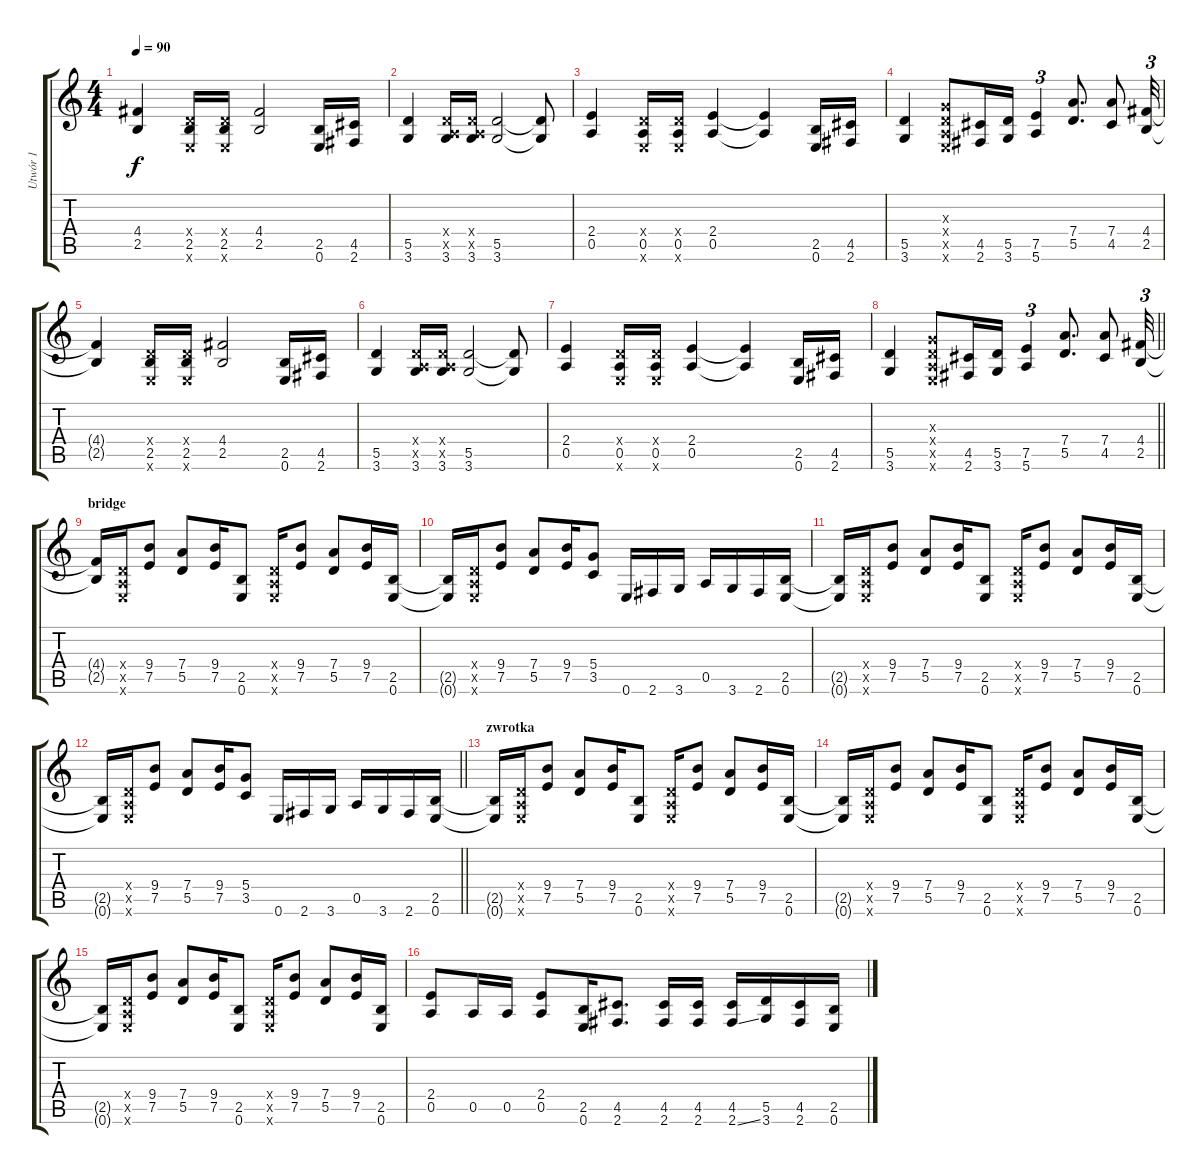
\track ("Utwór 1" "Utwór 1") {instrument distortionguitar}
\staff {score tabs}
\tuning (E4 B3 G3 D3 A2 E2) {hide}
\ts (4 4)
\tempo 90
\clef g2
\ks c
(4.4{t} 2.5{t}).4{dy f} (0.4{x} 2.5 0.6{x}).16 (0.4{x} 2.5 0.6{x}).16 (4.4 2.5).2 (2.5 0.6).16 (4.5 2.6).16 |
(5.5 3.6).4 (0.4{x} 0.5{x} 3.6).16 (0.4{x} 0.5{x} 3.6).16 (5.5 3.6).2 (5.5{t} 3.6{t}).8 |
(2.4 0.5).4 (0.4{x} 0.5 0.6{x}).16 (0.4{x} 0.5 0.6{x}).16 (2.4 0.5).4 (2.4{t} 0.5{t}).4 (2.5 0.6).16 (4.5 2.6).16 |
(5.5 3.6).4 (0.3{x} 0.4{x} 0.5{x} 0.6{x}).8 (4.5 2.6).16 (5.5 3.6).16 (7.5 5.6).4{tu (3 2)} (7.4 5.5).8{d} (7.4 4.5).8 (4.4 2.5).32{tu (3 2)} |
(4.4{t} 2.5{t}).4 (0.4{x} 2.5 0.6{x}).16 (0.4{x} 2.5 0.6{x}).16 (4.4 2.5).2 (2.5 0.6).16 (4.5 2.6).16 |
(5.5 3.6).4 (0.4{x} 0.5{x} 3.6).16 (0.4{x} 0.5{x} 3.6).16 (5.5 3.6).2 (5.5{t} 3.6{t}).8 |
(2.4 0.5).4 (0.4{x} 0.5 0.6{x}).16 (0.4{x} 0.5 0.6{x}).16 (2.4 0.5).4 (2.4{t} 0.5{t}).4 (2.5 0.6).16 (4.5 2.6).16 |
\barLineRight lightlight
(5.5 3.6).4 (0.3{x} 0.4{x} 0.5{x} 0.6{x}).8 (4.5 2.6).16 (5.5 3.6).16 (7.5 5.6).4{tu (3 2)} (7.4 5.5).8{d} (7.4 4.5).8 (4.4 2.5).32{tu (3 2)} |
\section ("" "bridge")
(4.4{t} 2.5{t}).16 (0.4{x} 0.5{x} 0.6{x}).16 (9.4 7.5).8 (7.4 5.5).8 (9.4 7.5).16 (2.5 0.6).8 (0.4{x} 0.5{x} 0.6{x}).16 (9.4 7.5).8 (7.4 5.5).8 (9.4 7.5).16 (2.5 0.6).16 |
(2.5{t} 0.6{t}).16 (0.4{x} 0.5{x} 0.6{x}).16 (9.4 7.5).8 (7.4 5.5).8 (9.4 7.5).16 (5.4 3.5).8 0.6.16 2.6.16 3.6.16 0.5.16 3.6.16 2.6.16 (2.5 0.6).16 |
(2.5{t} 0.6{t}).16 (0.4{x} 0.5{x} 0.6{x}).16 (9.4 7.5).8 (7.4 5.5).8 (9.4 7.5).16 (2.5 0.6).8 (0.4{x} 0.5{x} 0.6{x}).16 (9.4 7.5).8 (7.4 5.5).8 (9.4 7.5).16 (2.5 0.6).16 |
\barLineRight lightlight
(2.5{t} 0.6{t}).16 (0.4{x} 0.5{x} 0.6{x}).16 (9.4 7.5).8 (7.4 5.5).8 (9.4 7.5).16 (5.4 3.5).8 0.6.16 2.6.16 3.6.16 0.5.16 3.6.16 2.6.16 (2.5 0.6).16 |
\section ("" "zwrotka")
(2.5{t} 0.6{t}).16 (0.4{x} 0.5{x} 0.6{x}).16 (9.4 7.5).8 (7.4 5.5).8 (9.4 7.5).16 (2.5 0.6).8 (0.4{x} 0.5{x} 0.6{x}).16 (9.4 7.5).8 (7.4 5.5).8 (9.4 7.5).16 (2.5 0.6).16 |
(2.5{t} 0.6{t}).16 (0.4{x} 0.5{x} 0.6{x}).16 (9.4 7.5).8 (7.4 5.5).8 (9.4 7.5).16 (2.5 0.6).8 (0.4{x} 0.5{x} 0.6{x}).16 (9.4 7.5).8 (7.4 5.5).8 (9.4 7.5).16 (2.5 0.6).16 |
(2.5{t} 0.6{t}).16 (0.4{x} 0.5{x} 0.6{x}).16 (9.4 7.5).8 (7.4 5.5).8 (9.4 7.5).16 (2.5 0.6).8 (0.4{x} 0.5{x} 0.6{x}).16 (9.4 7.5).8 (7.4 5.5).8 (9.4 7.5).16 (2.5 0.6).16 |
(2.4 0.5).8 0.5.16 0.5.16 (2.4 0.5).8 (2.5 0.6).16 (4.5 2.6).8{d} (4.5 2.6).16 (4.5 2.6).16 (4.5 2.6{ss}).16 (5.5 3.6).16 (4.5 2.6).16 (2.5 0.6).16
